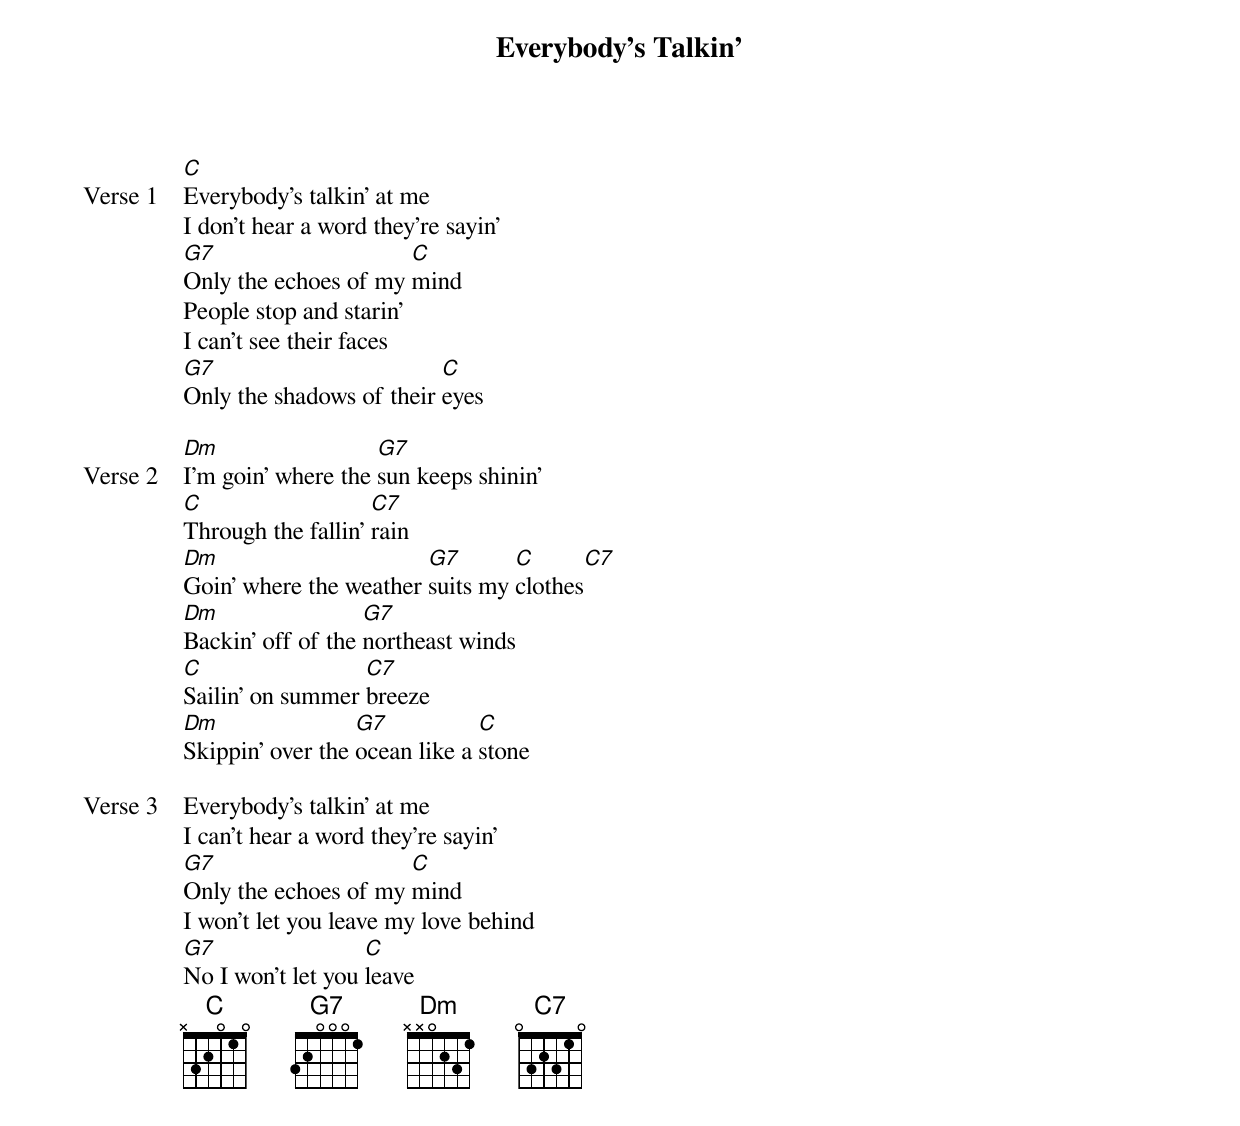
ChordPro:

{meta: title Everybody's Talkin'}
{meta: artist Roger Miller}
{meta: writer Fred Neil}

{start_of_verse: Verse 1}
[C]Everybody's talkin' at me
I don't hear a word they're sayin'
[G7]Only the echoes of my [C]mind
People stop and starin'
I can't see their faces
[G7]Only the shadows of their [C]eyes
{end_of_verse}

{start_of_verse: Verse 2}
[Dm]I'm goin' where the [G7]sun keeps shinin'
[C]Through the fallin' [C7]rain
[Dm]Goin' where the weather [G7]suits my [C]clothes[C7]
[Dm]Backin' off of the [G7]northeast winds
[C]Sailin' on summer [C7]breeze
[Dm]Skippin' over the [G7]ocean like a [C]stone
{end_of_verse}

{start_of_verse: Verse 3}
Everybody's talkin' at me
I can't hear a word they're sayin'
[G7]Only the echoes of my [C]mind
I won't let you leave my love behind
[G7]No I won't let you [C]leave
{end_of_verse}
